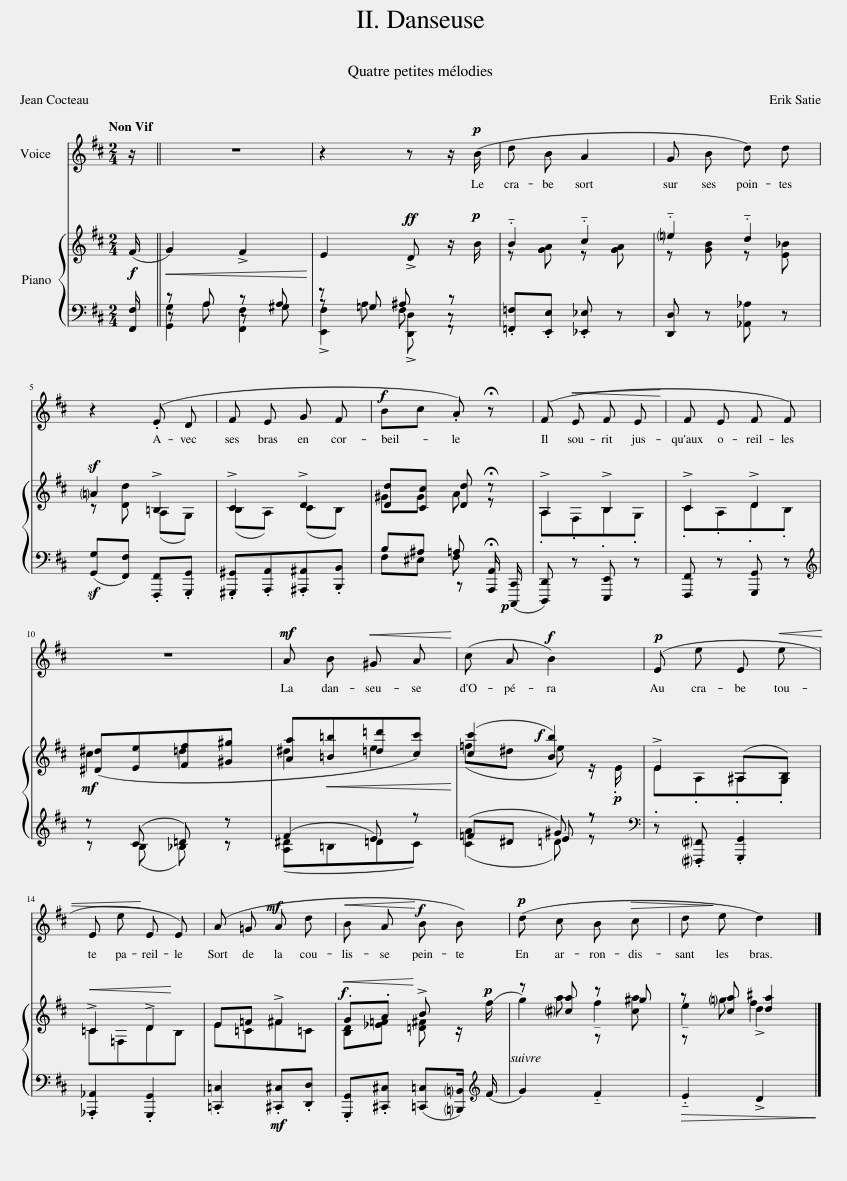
X:1
%%score 1 { ( 2 6 7 ) | ( 3 4 5 ) }
L:1/8
Q:1/4=50
M:2/4
I:linebreak $
K:D
V:1 treble
V:2 treble
V:6 treble
V:7 treble
V:3 bass
V:4 bass
V:5 bass
V:1
 z/ || z4 | z2 z z/!p! (B/ | d B A2 | G B d) d |$ %5
 z2 (.E D | F E G F |!f! Bc .A) !fermata!z | (F!<(! E F E!<)! | F E F F) |$ %10
 z4 |!mf! A B!<(! ^G A!<)! | (c A!f! B2) |!p! (E e E!<(! e |$ E e!<)! E E) | %15
 (A =G!mf! A d |!<(! B A!<)!!f! B B) |!p! (d c B!>(! c | d!>)! e d2) |] %19
V:2
!f! (F/ ||!<(! G2) !>!F2!<)! | E2!ff! !>!D z/!p! B/ | !tenuto!.B2 !tenuto!.c2 | !tenuto!.!courtesy!=e2 !tenuto!.d2 |$ %5
 !courtesy!=A2 !>!=B,2 | !>!C2 !>!D2 | [Dd][Cc] [Dd] !fermata!z | !>!A,2 !>!B,2 | !>!C2 !>!D2 |$ %10
!mf! ([^D^d][Ee][Ff][^G^g] | [Aa]!<(![=B=b][=d=d'][cc'])!<)! | ([cc']2!f! [Bb]2) | !>!E2 (^A,G,) |$!<(! !>!=C2 !>!D2!<)! | %15
 E=F !>!^F2 |!f!!<(! .G.A!<)! !>!B z/!p! (f/ | z) [!courtesy!^ca] z [ca] | z [ca] [d^a]2 |] %19
V:3
 [F,,F,]/ || z A, z A, | z =G, ^A, z | .[=F,,=F,].[E,,E,] .[_E,,_E,] z | [D,,D,] z [_A,,_A,] z |$ %5
 ([G,,G,][F,,F,]) .[F,,,F,,].[G,,,G,,] | .[^G,,,^G,,].[A,,,A,,].[^A,,,^A,,].[B,,,B,,] | B,^A, =A, !fermata![A,,,A,,]/!p! ([C,,,C,,]/ | [D,,,D,,]) z [E,,,E,,] z | [F,,,F,,] z [G,,,G,,] z |$ %10
[K:treble] z (C =D) z | (F2 E) z | =F^D ^G z |[K:bass] z .[!courtesy!^F,,,!courtesy!^F,,] .[G,,,G,,]2 |$ .[_A,,,_A,,]2 .[G,,,G,,]2 | %15
 .[=C,,=C,]2!mf! .[^C,,^C,].[D,,D,] | .[G,,,G,,].[^C,,^C,] ([=C,,=C,][!courtesy!=B,,,!courtesy!=B,,]/)[K:treble] (F/ | G2) !tenuto!.F2 |!>(! !tenuto!.E2 !>!D2!>)! |] %19
V:4
 x/ || z A, z ^G, | z A, F, z | x4 | x4 |$ %5
 x4 | x4 | F,^E, F, z | x4 | x4 |$ %10
[K:treble] z (B, _B,) z | ([A,^D]=B,=DC) | ([CA]2 =D) z |[K:bass] x4 |$ x4 | %15
 x4 | x7/2[K:treble] x/ | x4 | x4 |] %19
V:5
 x/ || [G,,G,]2 [F,,F,]2 | !>![E,,F,]2 !>![D,,D,] z | x4 | x4 |$ %5
 x4 | x4 | x4 | x4 | x4 |$ %10
[K:treble] x4 | x4 | x2 E z |[K:bass] x4 |$ x4 | %15
 x4 | x7/2[K:treble] x/ | x4 | x4 |] %19
V:6
 x/ || x4 | x4 | z [GA] z [GA] | z [GB] z [E_B] |$ %5
 z [Dd] (A,G,) | (B,A,) (CB,) | ^GG A z | .A,.F,.B,.G, | .C.A,.D.B, |$ %10
 c2 =d2 | ^d2 e2 | (=f^d e) z/!p! .E/ | .E.A,.^A,.B, |$ =C=F,DB, | %15
 E=CF=C | [B,D][_E=F] [=D^F] x | g2 !tenuto!f2 | !tenuto!e2 f2 |] %19
V:7
 x/ || x4 | x4 | x4 | x4 |$ %5
 x4 | x4 | x4 | x4 | x4 |$ %10
 x4 | x4 | x4 | x4 |$ x4 | %15
 x4 | x4 | x a z ^g | z !courtesy!=g !>!d2 |] %19
